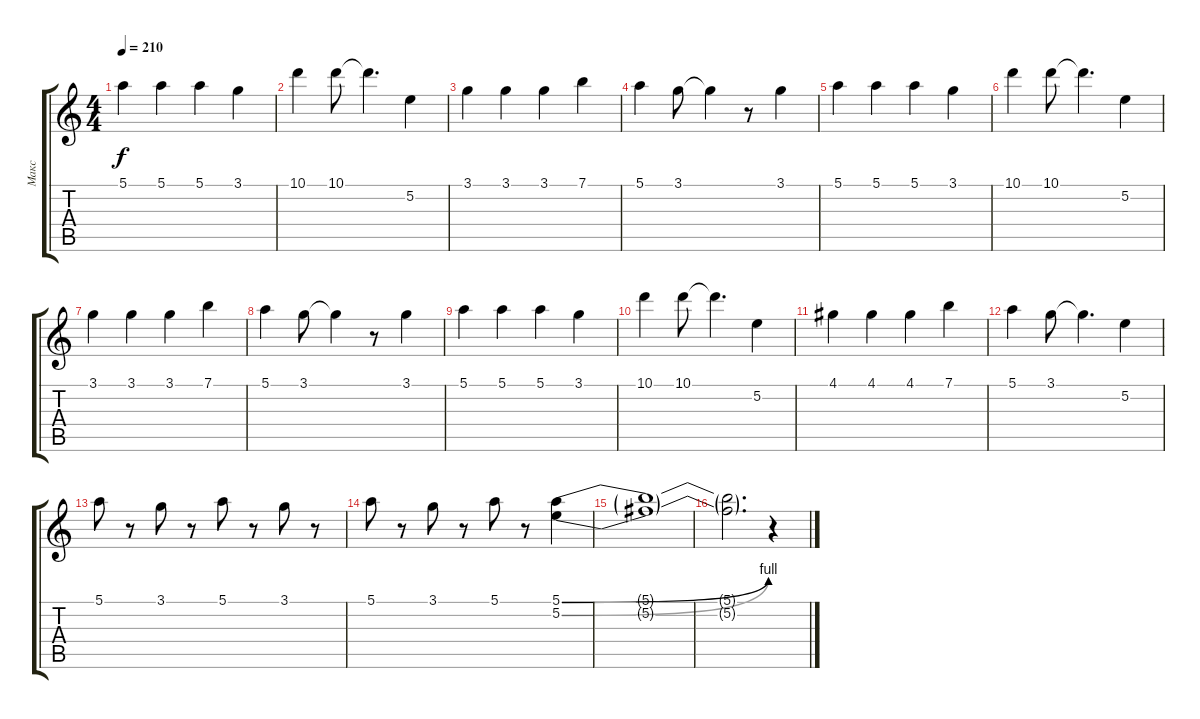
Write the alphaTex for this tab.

\track ("Макс" "Макс") {instrument distortionguitar}
\staff {score tabs}
\tuning (E4 B3 G3 D3 A2 E2) {hide}
\ts (4 4)
\tempo 210
\clef g2
\ks c
5.1.4{dy f} 5.1.4 5.1.4 3.1.4 |
10.1.4 10.1.8 10.1{t}.4{d} 5.2.4 |
3.1.4 3.1.4 3.1.4 7.1.4 |
5.1.4 3.1.8 3.1{t}.4 r.8 3.1.4 |
5.1.4 5.1.4 5.1.4 3.1.4 |
10.1.4 10.1.8 10.1{t}.4{d} 5.2.4 |
3.1.4 3.1.4 3.1.4 7.1.4 |
5.1.4 3.1.8 3.1{t}.4 r.8 3.1.4 |
5.1.4 5.1.4 5.1.4 3.1.4 |
10.1.4 10.1.8 10.1{t}.4{d} 5.2.4 |
4.1.4 4.1.4 4.1.4 7.1.4 |
5.1.4 3.1.8 3.1{t}.4{d} 5.2.4 |
5.1.8 r.8 3.1.8 r.8 5.1.8 r.8 3.1.8 r.8 |
5.1.8 r.8 3.1.8 r.8 5.1.8 r.8 (5.1{be (bend 0 0 60 4)} 5.2{be (bend 0 0 60 4)}).4 |
(5.1{t} 5.2{t}).1 |
(5.1{t} 5.2{t}).2{d} r.4
